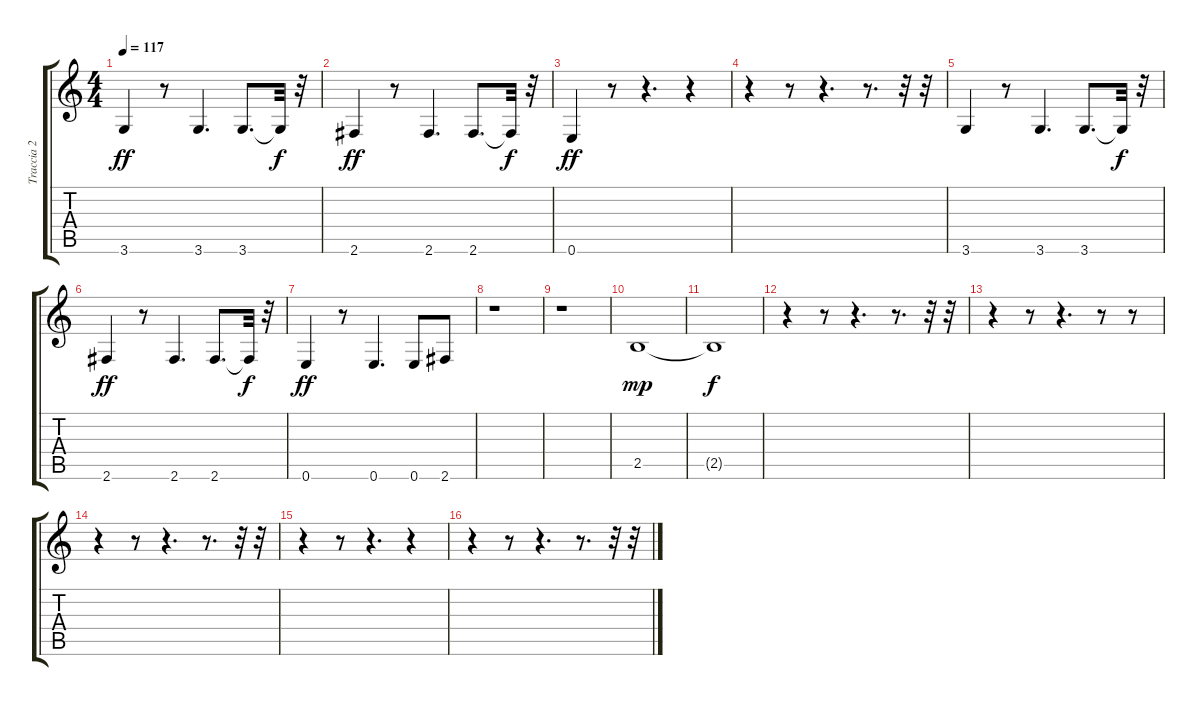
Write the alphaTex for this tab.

\track ("Traccia 2" "Traccia 2") {instrument fretlessbass}
\staff {score tabs}
\tuning (E4 B3 G3 D3 A2 E2) {hide}
\ts (4 4)
\tempo 117
\clef g2
\ks c
3.6.4{dy ff} r.8 3.6.4{d} 3.6.8{d} 3.6{t}.32{dy f} r.32 |
2.6.4{dy ff} r.8 2.6.4{d} 2.6.8{d} 2.6{t}.32{dy f} r.32 |
0.6.4{dy ff} r.8 r.4{d} r.4 |
r.4 r.8 r.4{d} r.8{d} r.32 r.32 |
3.6.4 r.8 3.6.4{d} 3.6.8{d} 3.6{t}.32{dy f} r.32 |
2.6.4{dy ff} r.8 2.6.4{d} 2.6.8{d} 2.6{t}.32{dy f} r.32 |
0.6.4{dy ff} r.8 0.6.4{d} 0.6.8 2.6.8 |
r.1 |
r.1 |
2.5.1{dy mp} |
2.5{t}.1{dy f} |
r.4 r.8 r.4{d} r.8{d} r.32 r.32 |
r.4 r.8 r.4{d} r.8 r.8 |
r.4 r.8 r.4{d} r.8{d} r.32 r.32 |
r.4 r.8 r.4{d} r.4 |
r.4 r.8 r.4{d} r.8{d} r.32 r.32
